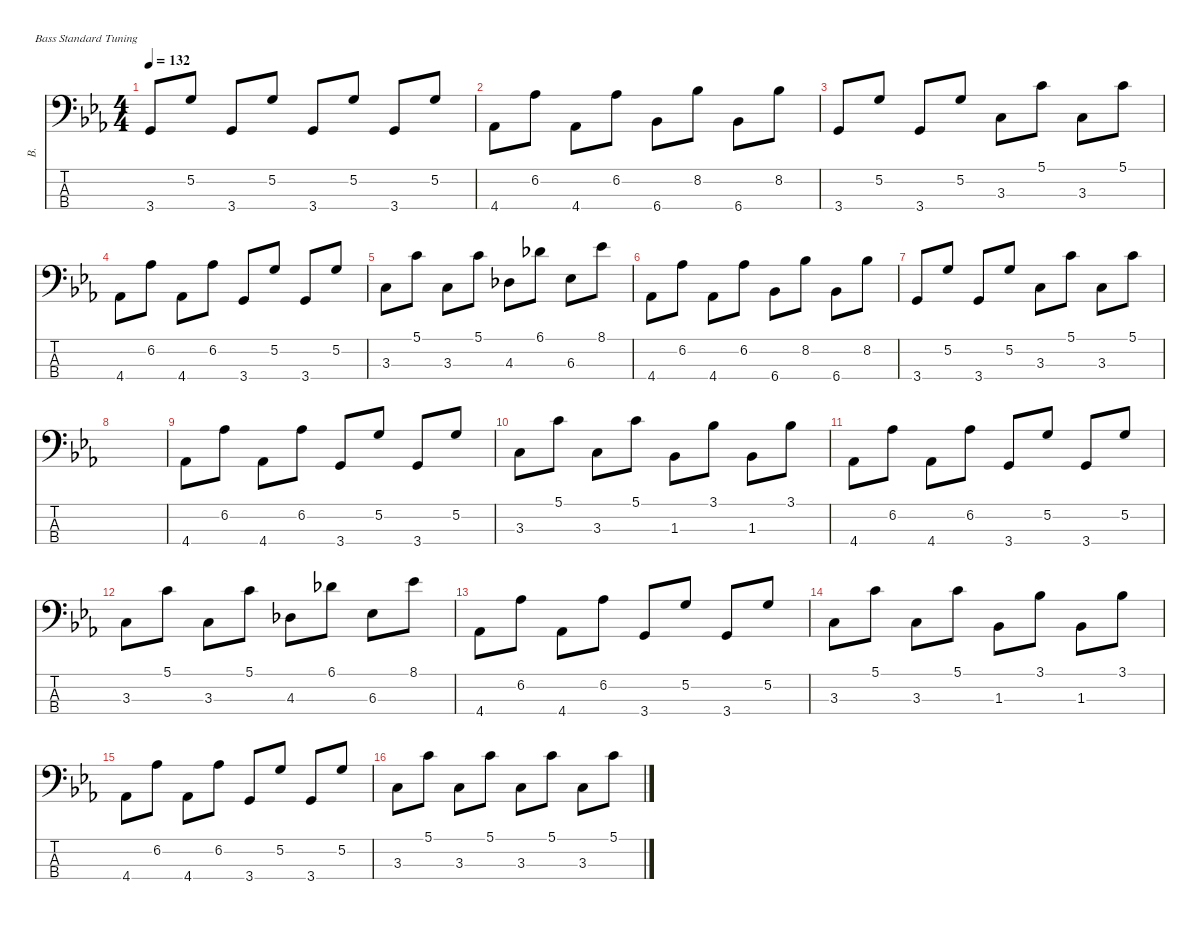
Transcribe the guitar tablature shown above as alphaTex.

\defaultSystemsLayout 4
\hideDynamics
\bracketExtendMode nobrackets
\otherSystemsTrackNameOrientation horizontal
\track ("Bass" "B.") {instrument electricbassfinger}
\staff {score tabs}
\tuning (G2 D2 A1 E1)
\ts (4 4)
\tempo 132
\clef f4
\ks eb
3.4.8{dy mf} 5.2.8 3.4.8 5.2.8 3.4.8 5.2.8 3.4.8 5.2.8 |
4.4.8 6.2.8 4.4.8 6.2.8 6.4.8 8.2.8 6.4.8 8.2.8 |
3.4.8 5.2.8 3.4.8 5.2.8 3.3.8 5.1.8 3.3.8 5.1.8 |
4.4.8 6.2.8 4.4.8 6.2.8 3.4.8 5.2.8 3.4.8 5.2.8 |
3.3.8 5.1.8 3.3.8 5.1.8 4.3.8 6.1.8 6.3.8 8.1.8 |
4.4.8 6.2.8 4.4.8 6.2.8 6.4.8 8.2.8 6.4.8 8.2.8 |
3.4.8 5.2.8 3.4.8 5.2.8 3.3.8 5.1.8 3.3.8 5.1.8 |
|
4.4.8 6.2.8 4.4.8 6.2.8 3.4.8 5.2.8 3.4.8 5.2.8 |
3.3.8 5.1.8 3.3.8 5.1.8 1.3.8 3.1.8 1.3.8 3.1.8 |
4.4.8 6.2.8 4.4.8 6.2.8 3.4.8 5.2.8 3.4.8 5.2.8 |
3.3.8 5.1.8 3.3.8 5.1.8 4.3.8 6.1.8 6.3.8 8.1.8 |
4.4.8 6.2.8 4.4.8 6.2.8 3.4.8 5.2.8 3.4.8 5.2.8 |
3.3.8 5.1.8 3.3.8 5.1.8 1.3.8 3.1.8 1.3.8 3.1.8 |
4.4.8 6.2.8 4.4.8 6.2.8 3.4.8 5.2.8 3.4.8 5.2.8 |
3.3.8 5.1.8 3.3.8 5.1.8 3.3.8 5.1.8 3.3.8 5.1.8
